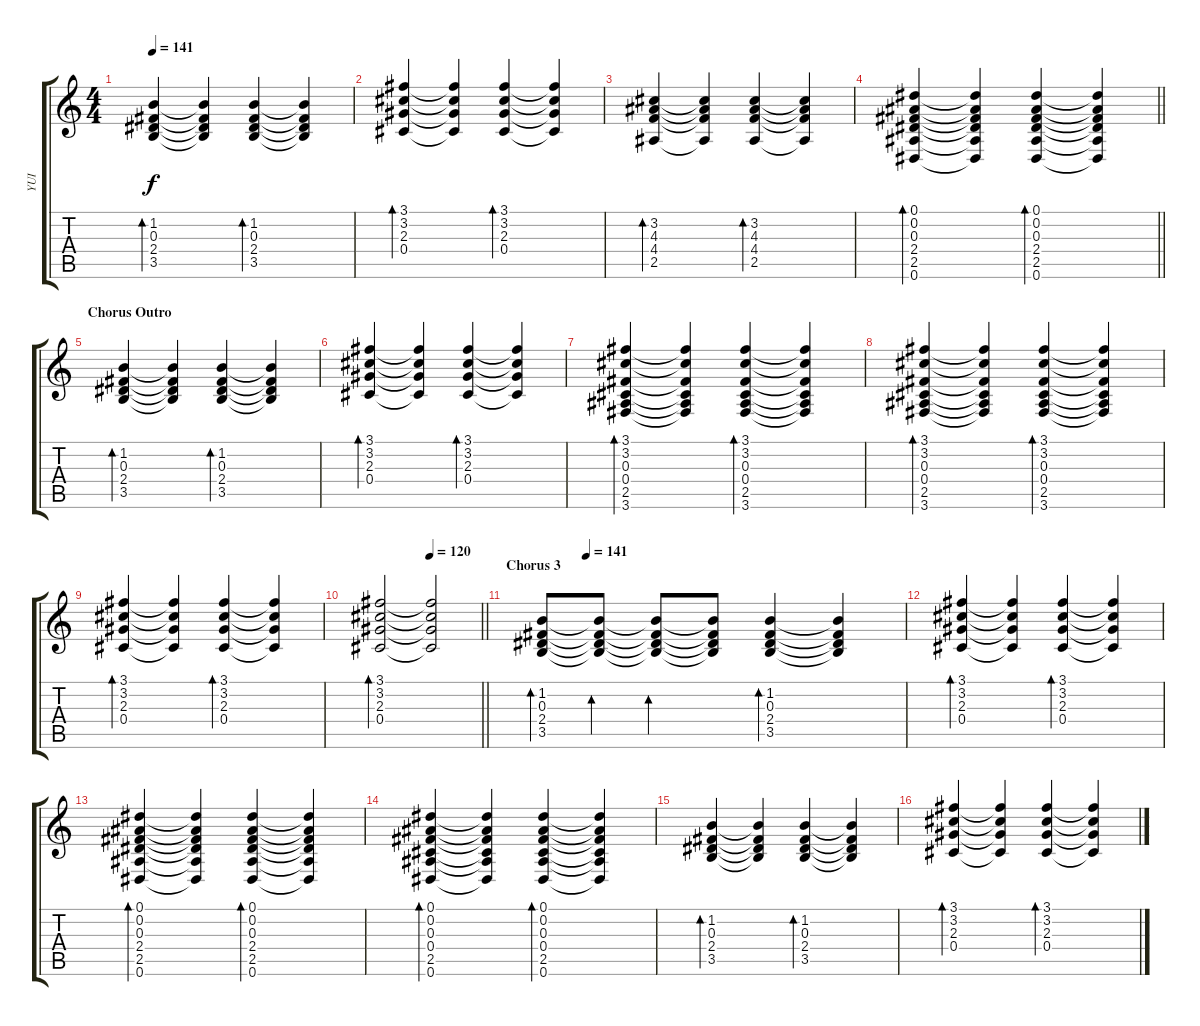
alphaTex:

\track ("YUI" "YUI") {instrument acousticguitarsteel}
\staff {score tabs}
\tuning (Eb4 Bb3 Gb3 Db3 Ab2 Eb2) {hide}
\ts (4 4)
\tempo 141
\clef g2
\ks c
(1.2 0.3 2.4 3.5).4{bd 120 dy f} (1.2{t} 0.3{t} 2.4{t} 3.5{t}).4 (1.2 0.3 2.4 3.5).4{bd 120} (1.2{t} 0.3{t} 2.4{t} 3.5{t}).4 |
(3.1 3.2 2.3 0.4).4{bd 120} (3.1{t} 3.2{t} 2.3{t} 0.4{t}).4 (3.1 3.2 2.3 0.4).4{bd 120} (3.1{t} 3.2{t} 2.3{t} 0.4{t}).4 |
(3.2 4.3 4.4 2.5).4{bd 120} (3.2{t} 4.3{t} 4.4{t} 2.5{t}).4 (3.2 4.3 4.4 2.5).4{bd 120} (3.2{t} 4.3{t} 4.4{t} 2.5{t}).4 |
\barLineRight lightlight
(0.1 0.2 0.3 2.4 2.5 0.6).4{bd 120} (0.1{t} 0.2{t} 0.3{t} 2.4{t} 2.5{t} 0.6{t}).4 (0.1 0.2 0.3 2.4 2.5 0.6).4{bd 120} (0.1{t} 0.2{t} 0.3{t} 2.4{t} 2.5{t} 0.6{t}).4 |
\section ("" "Chorus Outro")
(1.2 0.3 2.4 3.5).4{bd 120} (1.2{t} 0.3{t} 2.4{t} 3.5{t}).4 (1.2 0.3 2.4 3.5).4{bd 240} (1.2{t} 0.3{t} 2.4{t} 3.5{t}).4 |
(3.1 3.2 2.3 0.4).4{bd 120} (3.1{t} 3.2{t} 2.3{t} 0.4{t}).4 (3.1 3.2 2.3 0.4).4{bd 120} (3.1{t} 3.2{t} 2.3{t} 0.4{t}).4 |
(3.1 3.2 0.3 0.4 2.5 3.6).4{bd 240} (3.1{t} 3.2{t} 0.3{t} 0.4{t} 2.5{t} 3.6{t}).4 (3.1 3.2 0.3 0.4 2.5 3.6).4{bd 240} (3.1{t} 3.2{t} 0.3{t} 0.4{t} 2.5{t} 3.6{t}).4 |
(3.1 3.2 0.3 0.4 2.5 3.6).4{bd 240} (3.1{t} 3.2{t} 0.3{t} 0.4{t} 2.5{t} 3.6{t}).4 (3.1 3.2 0.3 0.4 2.5 3.6).4{bd 240} (3.1{t} 3.2{t} 0.3{t} 0.4{t} 2.5{t} 3.6{t}).4 |
(3.1 3.2 2.3 0.4).4{bd 120} (3.1{t} 3.2{t} 2.3{t} 0.4{t}).4 (3.1 3.2 2.3 0.4).4{bd 120} (3.1{t} 3.2{t} 2.3{t} 0.4{t}).4 |
\tempo (120 0.5)
\barLineRight lightlight
(3.1 3.2 2.3 0.4).2{bd 120} (3.1{t} 3.2{t} 2.3{t} 0.4{t}).2 |
\section ("" "Chorus 3")
\tempo (141 0.125)
(1.2 0.3 2.4 3.5).8{bd 240} (1.2{t} 0.3{t} 2.4{t} 3.5{t}).8{bd 240} (1.2{t} 0.3{t} 2.4{t} 3.5{t}).8{bd 120} (1.2{t} 0.3{t} 2.4{t} 3.5{t}).8 (1.2 0.3 2.4 3.5).4{bd 240} (1.2{t} 0.3{t} 2.4{t} 3.5{t}).4 |
(3.1 3.2 2.3 0.4).4{bd 120} (3.1{t} 3.2{t} 2.3{t} 0.4{t}).4 (3.1 3.2 2.3 0.4).4{bd 120} (3.1{t} 3.2{t} 2.3{t} 0.4{t}).4 |
(0.1 0.2 0.3 2.4 2.5 0.6).4{bd 120} (0.1{t} 0.2{t} 0.3{t} 2.4{t} 2.5{t} 0.6{t}).4 (0.1 0.2 0.3 2.4 2.5 0.6).4{bd 120} (0.1{t} 0.2{t} 0.3{t} 2.4{t} 2.5{t} 0.6{t}).4 |
(0.1 0.2 0.3 0.4 2.5 0.6).4{bd 120} (0.1{t} 0.2{t} 0.3{t} 0.4{t} 2.5{t} 0.6{t}).4 (0.1 0.2 0.3 0.4 2.5 0.6).4{bd 120} (0.1{t} 0.2{t} 0.3{t} 0.4{t} 2.5{t} 0.6{t}).4 |
(1.2 0.3 2.4 3.5).4{bd 120} (1.2{t} 0.3{t} 2.4{t} 3.5{t}).4 (1.2 0.3 2.4 3.5).4{bd 120} (1.2{t} 0.3{t} 2.4{t} 3.5{t}).4 |
(3.1 3.2 2.3 0.4).4{bd 120} (3.1{t} 3.2{t} 2.3{t} 0.4{t}).4 (3.1 3.2 2.3 0.4).4{bd 120} (3.1{t} 3.2{t} 2.3{t} 0.4{t}).4
